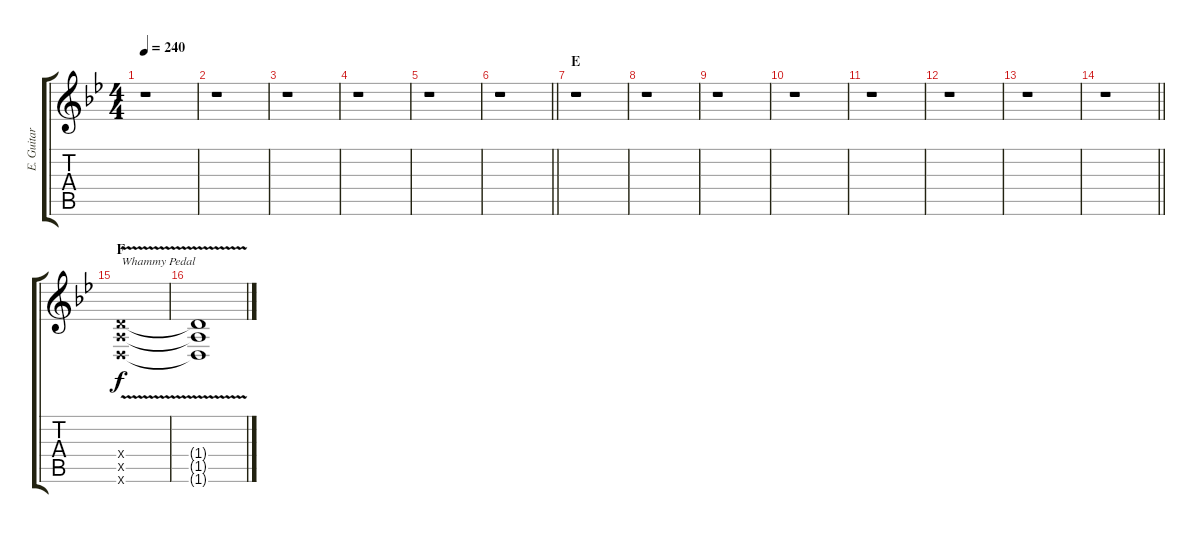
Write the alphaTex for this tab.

\track ("E. Guitar III" "E. Guitar ") {instrument distortionguitar}
\staff {score tabs}
\tuning (Eb4 Bb3 Gb3 Db3 Ab2 Db2) {hide}
\ts (4 4)
\tempo 240
\clef g2
\ks bb
r.1{dy f} |
r.1 |
r.1 |
r.1 |
r.1 |
\barLineRight lightlight
r.1 |
\section ("" "E")
r.1 |
r.1 |
r.1 |
r.1 |
r.1 |
r.1 |
r.1 |
\barLineRight lightlight
r.1 |
\section ("" "F")
(1.4{x} 1.5{x} 1.6{v x}).1{txt "Whammy Pedal"} |
(1.4{t} 1.5{t} 1.6{t}).1
